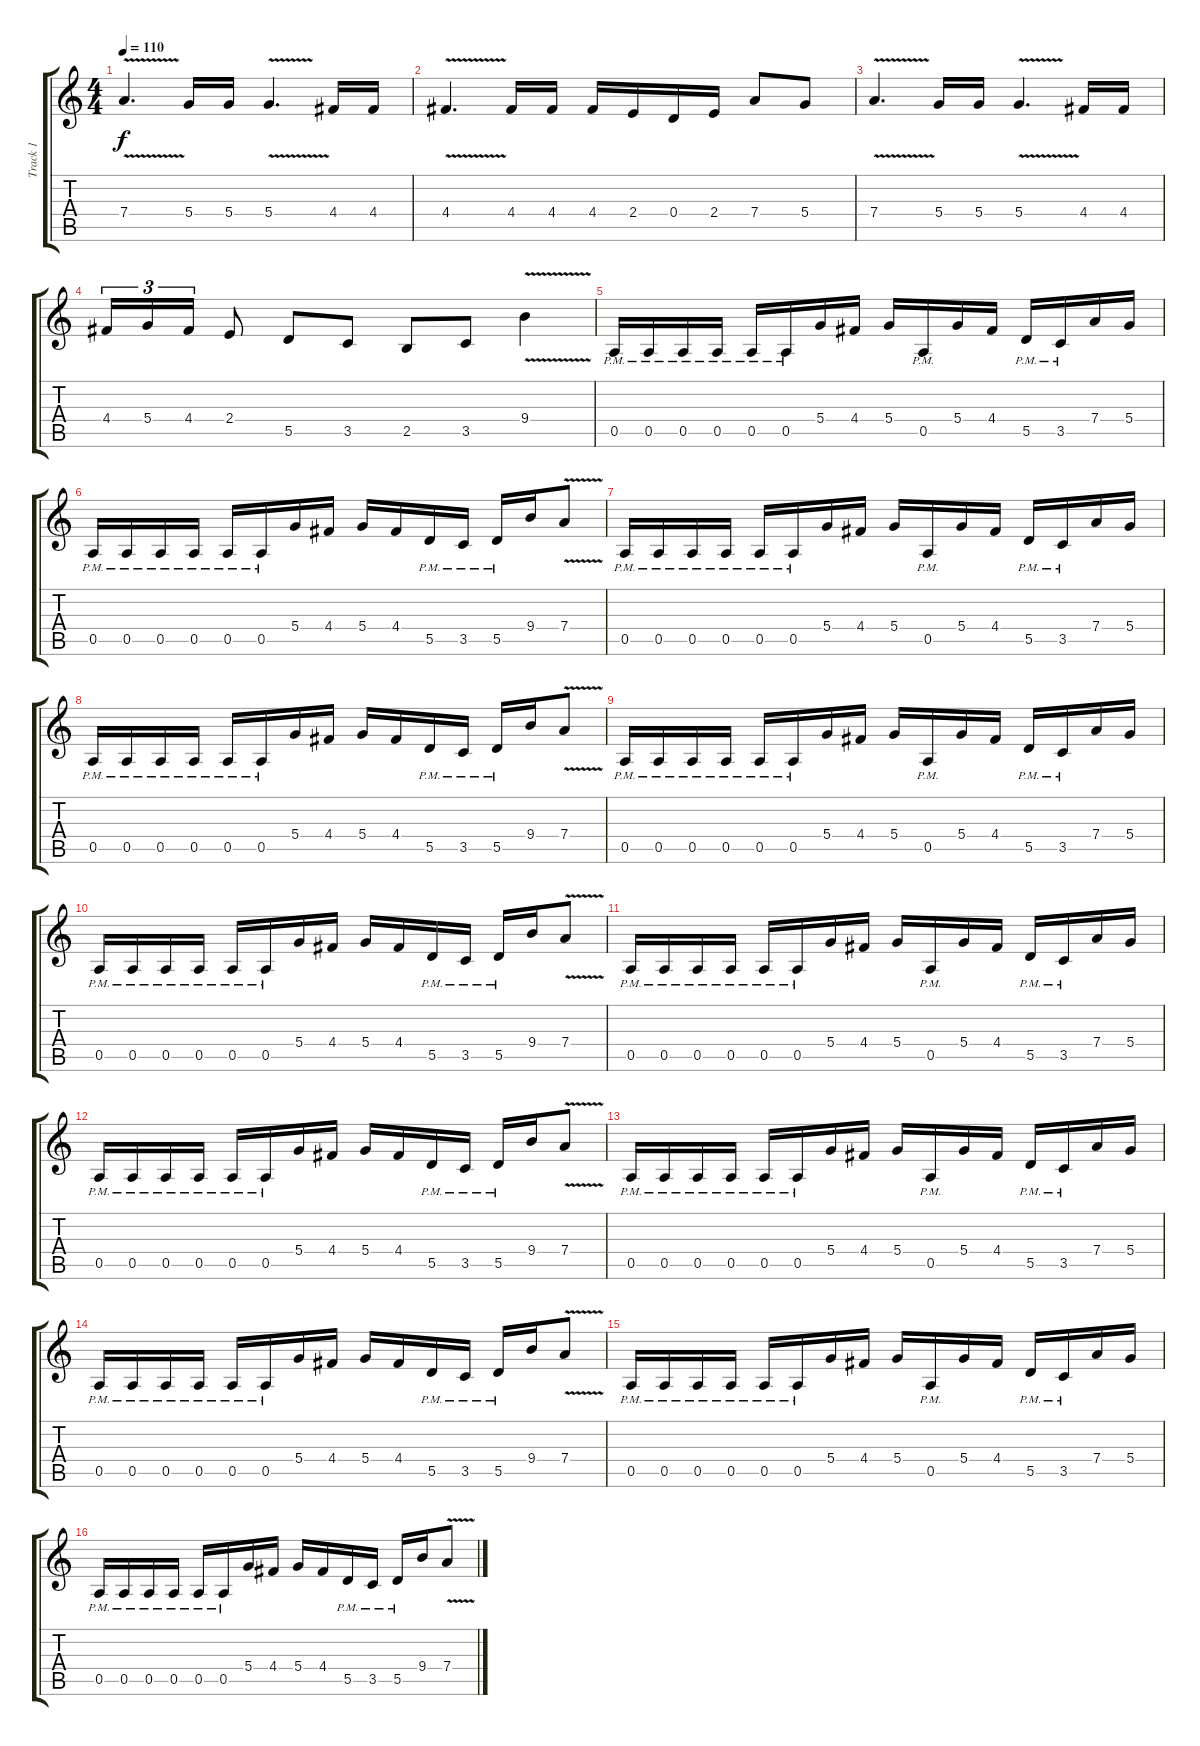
\track ("Track 1" "Track 1") {instrument acousticguitarsteel}
\staff {score tabs}
\tuning (E4 B3 G3 D3 A2 E2) {hide}
\ts (4 4)
\tempo 110
\clef g2
\ks c
7.4{v}.4{d dy f} 5.4.16 5.4.16 5.4{v}.4{d} 4.4.16 4.4.16 |
4.4{v}.4{d} 4.4.16 4.4.16 4.4.16 2.4.16 0.4.16 2.4.16 7.4.8 5.4.8 |
7.4{v}.4{d} 5.4.16 5.4.16 5.4{v}.4{d} 4.4.16 4.4.16 |
4.4.16{tu (3 2)} 5.4.16{tu (3 2)} 4.4.16{tu (3 2)} 2.4.8 5.5.8 3.5.8 2.5.8 3.5.8 9.4{v}.4 |
0.5{pm}.16 0.5{pm}.16 0.5{pm}.16 0.5{pm}.16 0.5{pm}.16 0.5{pm}.16 5.4.16 4.4.16 5.4.16 0.5{pm}.16 5.4.16 4.4.16 5.5{pm}.16 3.5{pm}.16 7.4.16 5.4.16 |
0.5{pm}.16 0.5{pm}.16 0.5{pm}.16 0.5{pm}.16 0.5{pm}.16 0.5{pm}.16 5.4.16 4.4.16 5.4.16 4.4.16 5.5{pm}.16 3.5{pm}.16 5.5{pm}.16 9.4.16 7.4{v}.8 |
0.5{pm}.16 0.5{pm}.16 0.5{pm}.16 0.5{pm}.16 0.5{pm}.16 0.5{pm}.16 5.4.16 4.4.16 5.4.16 0.5{pm}.16 5.4.16 4.4.16 5.5{pm}.16 3.5{pm}.16 7.4.16 5.4.16 |
0.5{pm}.16 0.5{pm}.16 0.5{pm}.16 0.5{pm}.16 0.5{pm}.16 0.5{pm}.16 5.4.16 4.4.16 5.4.16 4.4.16 5.5{pm}.16 3.5{pm}.16 5.5{pm}.16 9.4.16 7.4{v}.8 |
0.5{pm}.16 0.5{pm}.16 0.5{pm}.16 0.5{pm}.16 0.5{pm}.16 0.5{pm}.16 5.4.16 4.4.16 5.4.16 0.5{pm}.16 5.4.16 4.4.16 5.5{pm}.16 3.5{pm}.16 7.4.16 5.4.16 |
0.5{pm}.16 0.5{pm}.16 0.5{pm}.16 0.5{pm}.16 0.5{pm}.16 0.5{pm}.16 5.4.16 4.4.16 5.4.16 4.4.16 5.5{pm}.16 3.5{pm}.16 5.5{pm}.16 9.4.16 7.4{v}.8 |
0.5{pm}.16 0.5{pm}.16 0.5{pm}.16 0.5{pm}.16 0.5{pm}.16 0.5{pm}.16 5.4.16 4.4.16 5.4.16 0.5{pm}.16 5.4.16 4.4.16 5.5{pm}.16 3.5{pm}.16 7.4.16 5.4.16 |
0.5{pm}.16 0.5{pm}.16 0.5{pm}.16 0.5{pm}.16 0.5{pm}.16 0.5{pm}.16 5.4.16 4.4.16 5.4.16 4.4.16 5.5{pm}.16 3.5{pm}.16 5.5{pm}.16 9.4.16 7.4{v}.8 |
0.5{pm}.16 0.5{pm}.16 0.5{pm}.16 0.5{pm}.16 0.5{pm}.16 0.5{pm}.16 5.4.16 4.4.16 5.4.16 0.5{pm}.16 5.4.16 4.4.16 5.5{pm}.16 3.5{pm}.16 7.4.16 5.4.16 |
0.5{pm}.16 0.5{pm}.16 0.5{pm}.16 0.5{pm}.16 0.5{pm}.16 0.5{pm}.16 5.4.16 4.4.16 5.4.16 4.4.16 5.5{pm}.16 3.5{pm}.16 5.5{pm}.16 9.4.16 7.4{v}.8 |
0.5{pm}.16 0.5{pm}.16 0.5{pm}.16 0.5{pm}.16 0.5{pm}.16 0.5{pm}.16 5.4.16 4.4.16 5.4.16 0.5{pm}.16 5.4.16 4.4.16 5.5{pm}.16 3.5{pm}.16 7.4.16 5.4.16 |
0.5{pm}.16 0.5{pm}.16 0.5{pm}.16 0.5{pm}.16 0.5{pm}.16 0.5{pm}.16 5.4.16 4.4.16 5.4.16 4.4.16 5.5{pm}.16 3.5{pm}.16 5.5{pm}.16 9.4.16 7.4{v}.8
